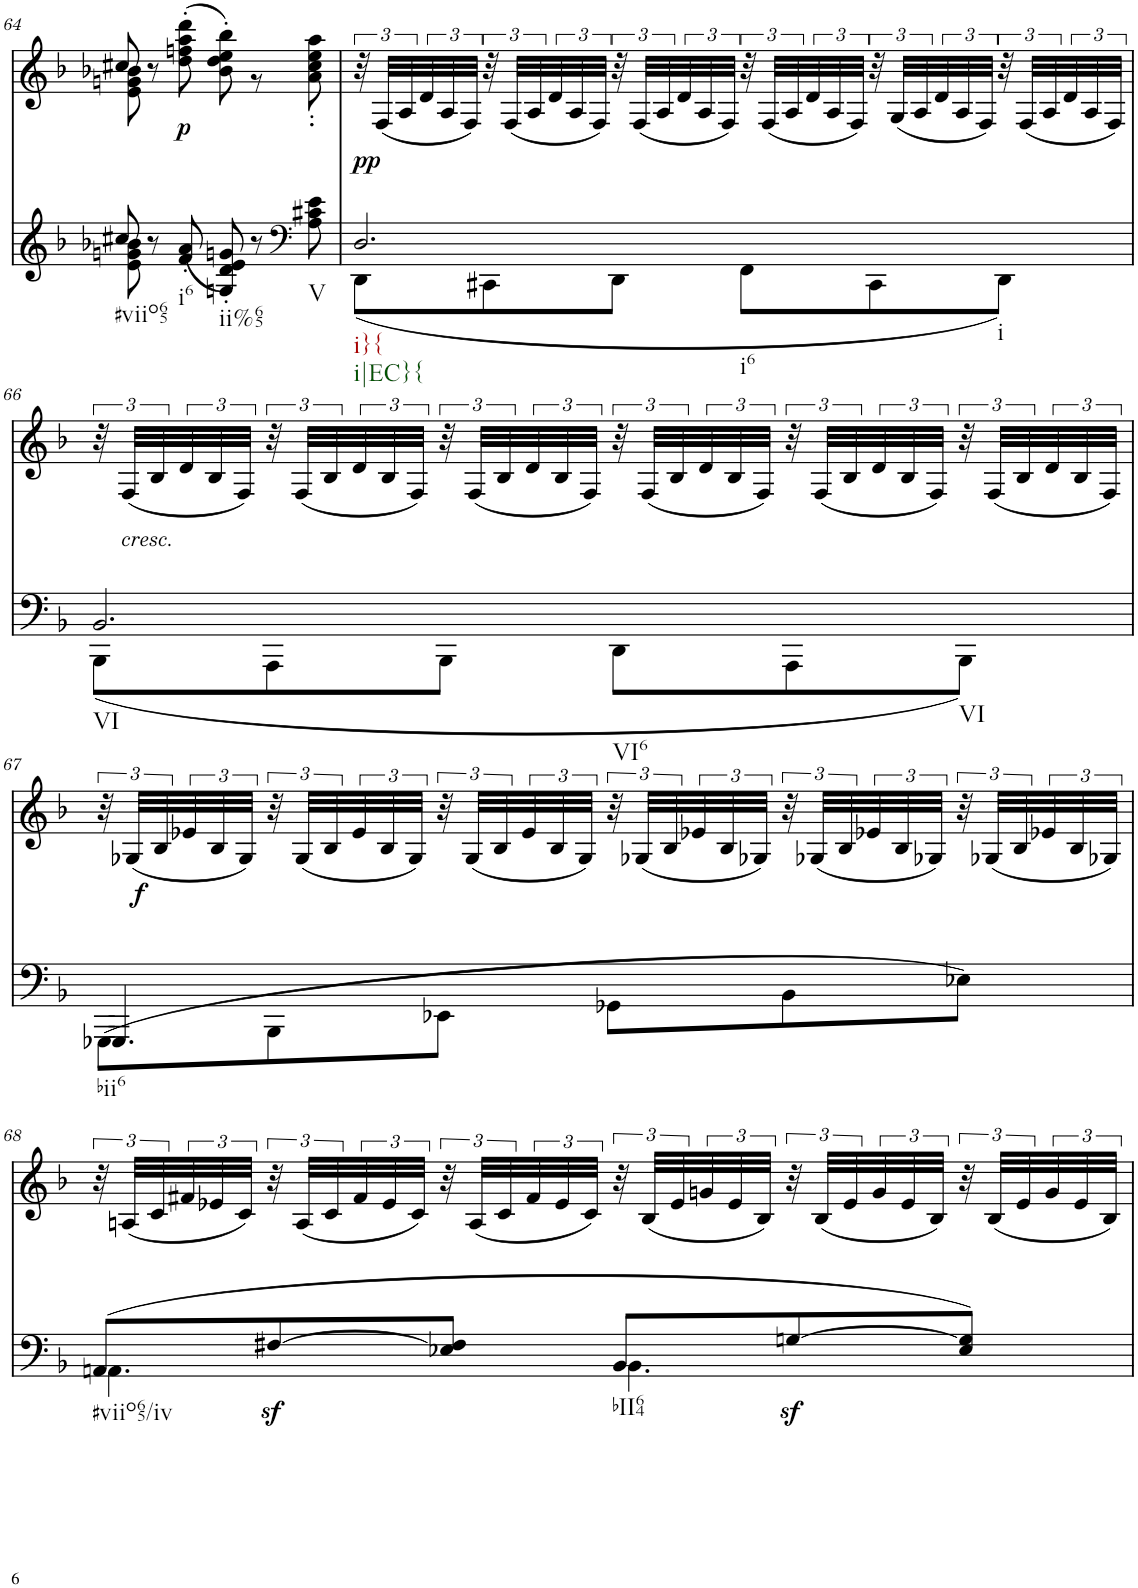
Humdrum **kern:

**kern	**dynam	**kern	**text	**dynam
*part2	*part2	*part1	*part1	*part1
*staff2	*staff2	*staff1	*staff1	*staff1
*I"Piano	*	*I"Piano	*	*
*I'Pno	*	*I'Pno	*	*
!!LO:PB:g=z
*clefG2	*	*clefG2	*	*
*k[b-]	*	*k[b-]	*	*
*d:	*	*d:	*	*
*M6/8	*	*M6/8	*	*
=64	=64	=64	=64	=64
*^	*	*^	*	*
!LO:TX:b:t=#viio65	!	!	!	!	!	!
8cc#X/	8e\ 8gn\ 8b-X\	.	8cc#X/	8e\ 8gn\ 8b-X\	.	.
8r	2ryy	.	8r	8ryy	.	.
!LO:TX:b:t=i6	!	!	!	!	!	!
!	!	!	!	!	!LO:LY:b	!LO:DY:b
(8f/' 8a/'	.	.	2ryy	(>8dd\'> 8ffn\'> 8aa\'> 8ddd\'>	p	p
!LO:TX:b:t=ii%65	!	!	!	!	!	!
8Gn/' 8d/' 8e/' 8gn/')	.	.	.	8b-\'> 8dd\'> 8ee\'> 8bb-\'>)	.	.
8r	.	.	.	8r	.	.
*clefF4	*	*	*	*	*	*
!LO:TX:b:t=V	!	!	!	!	!	!
8A\ 8c#X\ 8e\	8ryy	.	.	8a\' 8cc#\' 8ee\' 8aa\'	.	.
=65	=65	=65	=65	=65	=65	=65
!LO:TX:b:t=i}{	!	!	!	!	!	!
!LO:TX:b:t=i|EC}{	!	!	!	!	!	!
!LO:TX:b:t=i6	!	!	!	!	!	!
!LO:TX:b:t=i	!	!	!	!	!	!
!	!	!	!	!	!	!LO:DY:b
*	*	*	*v	*v	*	*
2.D/	(8DD\L	.	48r	.	pp
.	.	.	(48F/LLL	.	.
.	.	.	48A/	.	.
.	.	.	48d/	.	.
.	.	.	48A/	.	.
.	.	.	48F/JJJ)	.	.
.	8CC#X\	.	48r	.	.
.	.	.	(48F/LLL	.	.
.	.	.	48A/	.	.
.	.	.	48d/	.	.
.	.	.	48A/	.	.
.	.	.	48F/JJJ)	.	.
.	8DD\J	.	48r	.	.
.	.	.	(48F/LLL	.	.
.	.	.	48A/	.	.
.	.	.	48d/	.	.
.	.	.	48A/	.	.
.	.	.	48F/JJJ)	.	.
.	8FF\L	.	48r	.	.
.	.	.	(48F/LLL	.	.
.	.	.	48A/	.	.
.	.	.	48d/	.	.
.	.	.	48A/	.	.
.	.	.	48F/JJJ)	.	.
.	8CC#\	.	48r	.	.
.	.	.	(48G/LLL	.	.
.	.	.	48A/	.	.
.	.	.	48d/	.	.
.	.	.	48A/	.	.
.	.	.	48F/JJJ)	.	.
.	8DD\J)	.	48r	.	.
.	.	.	(48F/LLL	.	.
.	.	.	48A/	.	.
.	.	.	48d/	.	.
.	.	.	48A/	.	.
.	.	.	48F/JJJ)	.	.
!!LO:LB:g=z
=66	=66	=66	=66	=66	=66
!LO:TX:b:t=VI	!	!	!	!	!
!LO:TX:b:t=VI6	!	!	!	!	!
!LO:TX:b:t=VI	!	!	!	!	!
2.BB-/	(8BBB-\L	.	48r	.	.
!	!	!	!LO:TX:b:i:t=cresc.	!	!
!	!	!	!	!LO:LY:b	!
.	.	.	(48F/LLL	<	.
.	.	.	48B-/	.	.
.	.	.	48d/	.	.
.	.	.	48B-/	.	.
.	.	.	48F/JJJ)	.	.
.	8AAA\	.	48r	.	.
.	.	.	(48F/LLL	.	.
.	.	.	48B-/	.	.
.	.	.	48d/	.	.
.	.	.	48B-/	.	.
.	.	.	48F/JJJ)	.	.
.	8BBB-\J	.	48r	.	.
.	.	.	(48F/LLL	.	.
.	.	.	48B-/	.	.
.	.	.	48d/	.	.
.	.	.	48B-/	.	.
.	.	.	48F/JJJ)	.	.
.	8DD\L	.	48r	.	.
.	.	.	(48F/LLL	.	.
.	.	.	48B-/	.	.
.	.	.	48d/	.	.
.	.	.	48B-/	.	.
.	.	.	48F/JJJ)	.	.
.	8AAA\	.	48r	.	.
.	.	.	(48F/LLL	.	.
.	.	.	48B-/	.	.
.	.	.	48d/	.	.
.	.	.	48B-/	.	.
.	.	.	48F/JJJ)	.	.
.	8BBB-\J)	.	48r	.	.
.	.	.	(48F/LLL	.	.
.	.	.	48B-/	.	.
.	.	.	48d/	.	.
.	.	.	48B-/	.	.
.	.	.	48F/JJJ)	.	.
!!LO:LB:g=z
=67	=67	=67	=67	=67	=67
!LO:TX:b:t=bii6	!	!	!	!	!
!	!	!LO:DY:a	!	!	!
(8GGG-X\L	4.GGG-/	f	48r	.	.
!	!	!	!	!LO:LY:b	!
.	.	.	(48G-X/LLL	f	.
.	.	.	48B-/	.	.
.	.	.	48e-X/	.	.
.	.	.	48B-/	.	.
.	.	.	48G-/JJJ)	.	.
8BBB-\	.	.	48r	.	.
.	.	.	(48G-/LLL	.	.
.	.	.	48B-/	.	.
.	.	.	48e-/	.	.
.	.	.	48B-/	.	.
.	.	.	48G-/JJJ)	.	.
8EE-X\J	.	.	48r	.	.
.	.	.	(48G-/LLL	.	.
.	.	.	48B-/	.	.
.	.	.	48e-/	.	.
.	.	.	48B-/	.	.
.	.	.	48G-/JJJ)	.	.
8GG-X\L	4.ryy	.	48r	.	.
.	.	.	(48G-X/LLL	.	.
.	.	.	48B-/	.	.
.	.	.	48e-X/	.	.
.	.	.	48B-/	.	.
.	.	.	48G-X/JJJ)	.	.
8BB-\	.	.	48r	.	.
.	.	.	(48G-X/LLL	.	.
.	.	.	48B-/	.	.
.	.	.	48e-X/	.	.
.	.	.	48B-/	.	.
.	.	.	48G-X/JJJ)	.	.
8E-X\J)	.	.	48r	.	.
.	.	.	(48G-X/LLL	.	.
.	.	.	48B-/	.	.
.	.	.	48e-X/	.	.
.	.	.	48B-/	.	.
.	.	.	48G-X/JJJ)	.	.
!!LO:LB:g=z
=68	=68	=68	=68	=68	=68
!LO:TX:b:t=#viio65/iv	!	!	!	!	!
(8AAn/L	4.AA\	.	48r	.	.
.	.	.	(48An/LLL	.	.
.	.	.	48c/	.	.
.	.	.	48f#X/	.	.
.	.	.	48e-X/	.	.
.	.	.	48c/JJJ)	.	.
!	!	!LO:DY:b	!	!	!
[8F#X/	.	sf	48r	.	.
.	.	.	(48A/LLL	.	.
.	.	.	48c/	.	.
.	.	.	48f#/	.	.
.	.	.	48e-/	.	.
.	.	.	48c/JJJ)	.	.
8E-X/ 8F#/]J	.	.	48r	.	.
.	.	.	(48A/LLL	.	.
.	.	.	48c/	.	.
.	.	.	48f#/	.	.
.	.	.	48e-/	.	.
.	.	.	48c/JJJ)	.	.
!LO:TX:b:t=bII64	!	!	!	!	!
8BB-/L	4.BB-\	.	48r	.	.
.	.	.	(48B-/LLL	.	.
.	.	.	48e-/	.	.
.	.	.	48gn/	.	.
.	.	.	48e-/	.	.
.	.	.	48B-/JJJ)	.	.
!	!	!LO:DY:b	!	!	!
[8Gn/	.	sf	48r	.	.
.	.	.	(48B-/LLL	.	.
.	.	.	48e-/	.	.
.	.	.	48g/	.	.
.	.	.	48e-/	.	.
.	.	.	48B-/JJJ)	.	.
8E-/ 8G/]J)	.	.	48r	.	.
.	.	.	(48B-/LLL	.	.
.	.	.	48e-/	.	.
.	.	.	48g/	.	.
.	.	.	48e-/	.	.
.	.	.	48B-/JJJ)	.	.
*v	*v	*	*	*	*
=	=	=	=	=
*-	*-	*-	*-	*-
